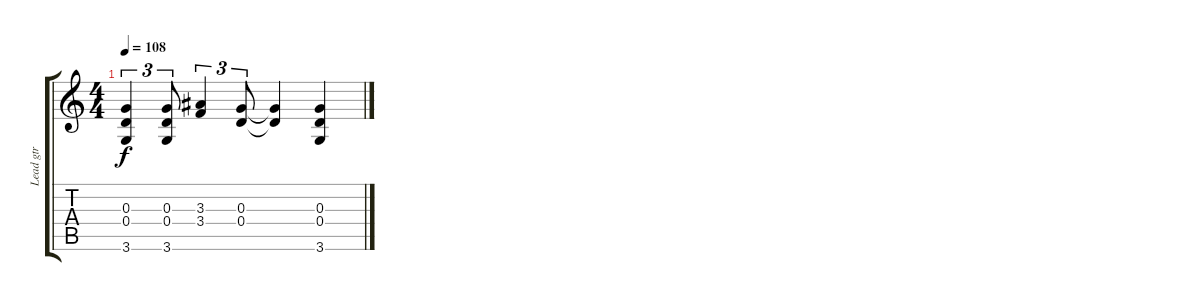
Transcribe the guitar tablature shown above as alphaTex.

\track ("Lead gtr" "Lead gtr") {instrument distortionguitar}
\staff {score tabs}
\tuning (E4 B3 G3 D3 A2 E2) {hide}
\ts (4 4)
\tempo 108
\clef g2
\ks c
(0.3 0.4 3.6).4{tu (3 2) dy f} (0.3 0.4 3.6).8{tu (3 2)} (3.3 3.4).4{tu (3 2)} (0.3 0.4).8{tu (3 2)} (0.3{t} 0.4{t}).4 (0.3 0.4 3.6).4
